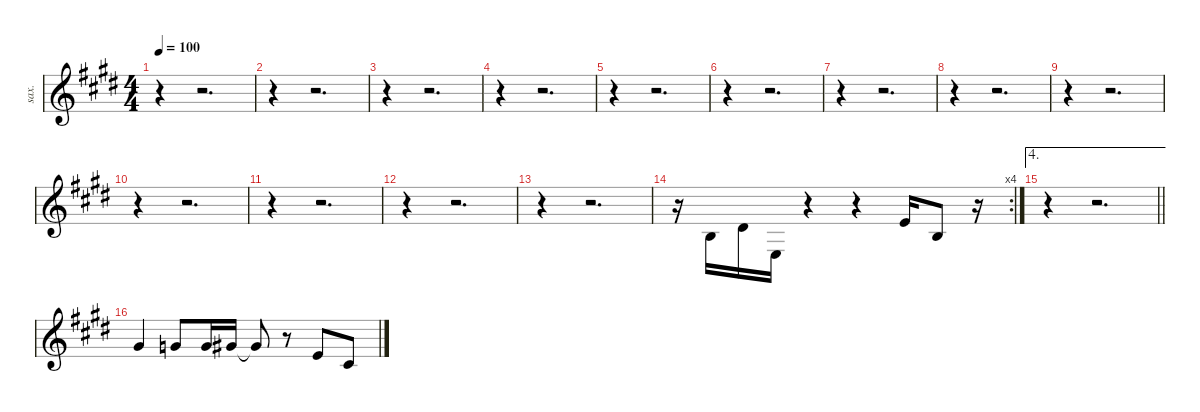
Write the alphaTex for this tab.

\defaultSystemsLayout 4
\hideDynamics
\bracketExtendMode nobrackets
\otherSystemsTrackNameOrientation horizontal
\track ("Lead Vocals" "sax.") {instrument altosax}
\staff {score}
\tuning (E4 B3 G3 D3 A2 E2)
\ts (4 4)
\tempo 100
\clef g2
\ks e
r.4{dy f beam Down} r.2{d beam Down} |
r.4{beam Down} r.2{d beam Down} |
r.4{beam Down} r.2{d beam Down} |
r.4{beam Down} r.2{d beam Down} |
r.4{beam Down} r.2{d beam Down} |
r.4{beam Down} r.2{d beam Down} |
r.4{beam Down} r.2{d beam Down} |
r.4{beam Down} r.2{d beam Down} |
r.4{beam Down} r.2{d beam Down} |
r.4{beam Down} r.2{d beam Down} |
r.4{beam Down} r.2{d beam Down} |
r.4{beam Down} r.2{d beam Down} |
r.4{beam Down} r.2{d beam Down} |
\rc 4
r.16{beam Down} 0.2{acc forcenatural}.16{beam Up} 4.2{acc #}.16{beam Up} 2.4{acc forcenatural}.16{beam Up} r.4{beam Up} r.4{beam Up} 0.1{acc forcenatural}.16{beam Up} 0.2{acc forcenatural}.8{beam Up} r.16{beam Up} |
\ae 4
\barLineRight lightlight
r.4{beam Down} r.2{d beam Down} |
4.1{acc #}.4{beam Up} 3.1{acc forcenatural}.8{beam Up} 3.1{acc forcenatural}.16{beam Up} 4.1{acc #}.16{beam Up} 4.1{t acc #}.8{beam Up} r.8{beam Down} 0.1{acc forcenatural}.8{beam Up} 2.2{acc #}.8{beam Up}
